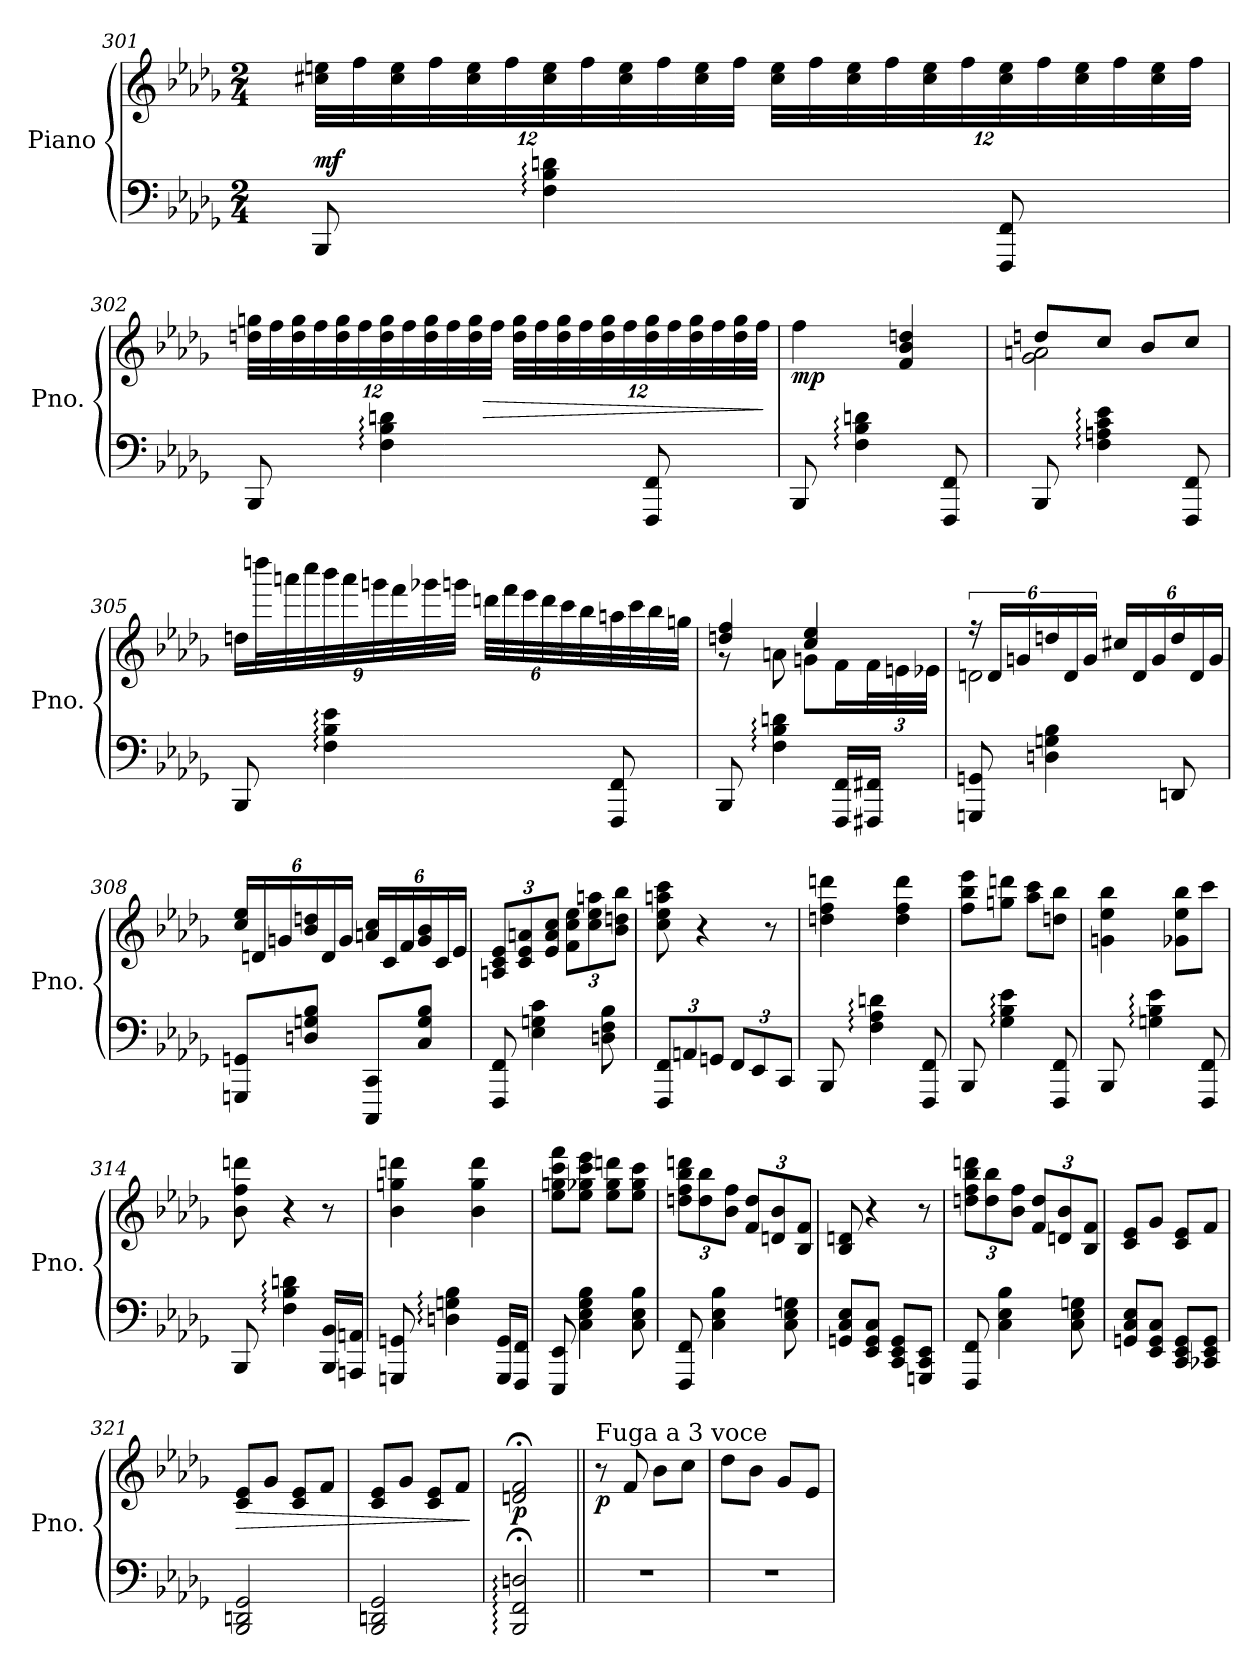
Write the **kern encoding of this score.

**kern	**kern	**dynam
*part1	*part1	*part1
*staff2	*staff1	*staff1/2
*I"Piano	*	*
*I'Pno.	*	*
!!LO:PB:g=z
*clefF4	*clefG2	*
*k[b-e-a-d-g-]	*k[b-e-a-d-g-]	*
*M2/4	*M2/4	*
*	*Xbrackettup	*
=301	=301	=301
!	!	!LO:DY:a=2
8BBB-/	48cc#X\ 48een\LLL	mf
.	48ff\	.
.	48cc#\ 48ee\	.
.	48ff\	.
.	48cc#\ 48ee\	.
.	48ff\	.
4F\: 4B-\: 4dn\:	48cc#\ 48ee\	.
.	48ff\	.
.	48cc#\ 48ee\	.
.	48ff\	.
.	48cc#\ 48ee\	.
.	48ff\JJJ	.
.	48cc#\ 48ee\LLL	.
.	48ff\	.
.	48cc#\ 48ee\	.
.	48ff\	.
.	48cc#\ 48ee\	.
.	48ff\	.
8FFF/ 8FF/	48cc#\ 48ee\	.
.	48ff\	.
.	48cc#\ 48ee\	.
.	48ff\	.
.	48cc#\ 48ee\	.
.	48ff\JJJ	.
!!LO:LB:g=z
=302	=302	=302
8BBB-/	48ddn\ 48ggn\LLL	.
.	48ff\	.
.	48dd\ 48gg\	.
.	48ff\	.
.	48dd\ 48gg\	.
.	48ff\	.
4F\: 4B-\: 4dn\:	48dd\ 48gg\	.
.	48ff\	.
.	48dd\ 48gg\	.
.	48ff\	.
.	48dd\ 48gg\	.
!	!	!LO:HP:b
.	48ff\JJJ	>
.	48dd\ 48gg\LLL	.
.	48ff\	.
.	48dd\ 48gg\	.
.	48ff\	.
.	48dd\ 48gg\	.
.	48ff\	.
8FFF/ 8FF/	48dd\ 48gg\	.
.	48ff\	.
.	48dd\ 48gg\	.
.	48ff\	.
.	48dd\ 48gg\	.
.	48ff\JJJ	.
.	.	]
=303	=303	=303
!	!	!LO:DY:b
8BBB-/	4ff\	mp
4F\: 4B-\: 4dn\:	.	.
.	4f/ 4b-/ 4ddn/	.
8FFF/ 8FF/	.	.
=304	=304	=304
*	*^	*
8BBB-/	8ddn/L	2g-\ 2an\	.
4F\: 4An\: 4c\: 4e-\:	8cc/J	.	.
.	8b-/L	.	.
8FFF/ 8FF/	8cc/J	.	.
*	*v	*v	*
!!LO:LB:g=z
=305	=305	=305
8BBB-/	16ddn\LL	.
.	48ddddn\L	.
.	48aaan\	.
.	48cccc\	.
4F\: 4B-\: 4e-\:	48bbb-\	.
.	48aaa\	.
.	48gggn\	.
.	48fff\	.
.	48ggg-X\	.
.	48gggn\JJJ	.
.	48dddn\LLL	.
.	48fff\	.
.	48eee-\	.
.	48ddd\	.
.	48ccc\	.
.	48bb-\	.
8FFF/ 8FF/	32aan\	.
.	32ccc\	.
.	32bb-\	.
.	32ggn\JJJ	.
=306	=306	=306
*	*^	*
8BBB-/	4ddn/ 4ff/	8r	.
4F\: 4B-\: 4dn\:	.	8an\	.
.	4cc/ 4ee-/	8gn\L	.
16FFF/ 16FF/LL	.	16f\L	.
16FFF#X/ 16FF#X/JJ	.	48f\L	.
.	.	48en\	.
.	.	48e-X\JJJ	.
!!LO:LB:g=z	!!
=307	=307	=307	=307
*	*brackettup	*	*
8GGGn/ 8GGn/	24r	2dn\	.
.	24d/LL	.	.
.	24gn/	.	.
*	*Xbrackettup	*	*
4Dn\ 4Gn\ 4B-\	24ddn/	.	.
.	24d/	.	.
.	24g/JJ	.	.
.	24cc#X/LL	.	.
.	24d/	.	.
.	24g/	.	.
8DDn/	24dd/	.	.
.	24d/	.	.
.	24g/JJ	.	.
*	*v	*v	*
=308	=308	=308
8GGGn/ 8GGn/L	24cc/ 24ee-/LL	.
.	24dn/	.
.	24gn/	.
8Dn/ 8Gn/ 8B-/J	24b-/ 24ddn/	.
.	24d/	.
.	24g/JJ	.
8CCC/ 8CC/L	24an/ 24cc/LL	.
.	24c/	.
.	24f/	.
8C/ 8G/ 8B-/J	24g/ 24b-/	.
.	24c/	.
.	24e-/JJ	.
=309	=309	=309
8FFF/ 8FF/	12An/ 12c/ 12e-/L	.
.	12c/ 12e-/ 12an/	.
4E-\ 4Gn\ 4c\	.	.
.	12e-/ 12a/ 12cc/J	.
.	12f\ 12cc\ 12ee-\L	.
.	12cc\ 12ee-\ 12aan\	.
8Dn\ 8F\ 8B-\	.	.
.	12b-\ 12ddn\ 12bb-\J	.
!!LO:LB:g=z
=310	=310	=310
*Xbrackettup	*	*
12FFF/ 12FF/L	8cc\ 8ee-\ 8aan\ 8ccc\	.
12AAn/	.	.
.	4r	.
12GGn/J	.	.
12FF/L	.	.
12EE-/	.	.
.	8r	.
12CC/J	.	.
=311	=311	=311
8BBB-/	4ddn\ 4ff\ 4dddn\	.
4F\: 4A-\: 4dn\:	.	.
.	4dd\ 4ff\ 4ddd\	.
8FFF/ 8FF/	.	.
=312	=312	=312
8BBB-/	8ff\ 8bb-\ 8eee-\L	.
4G-\: 4B-\: 4e-\:	8ggn\ 8dddn\J	.
.	8aa-\ 8ccc\L	.
8FFF/ 8FF/	8ddn\ 8bb-\J	.
=313	=313	=313
8BBB-/	4gn\ 4ee-\ 4bb-\	.
4Gn\: 4B-\: 4e-\:	.	.
.	8g-X\ 8ee-\ 8bb-\L	.
8FFF/ 8FF/	8ccc\J	.
=314	=314	=314
8BBB-/	8b-\ 8ff\ 8dddn\	.
4F\: 4B-\: 4dn\:	4r	.
16BBB-/ 16BB-/LL	8r	.
16AAAn/ 16AAn/JJ	.	.
!!LO:PB:g=z
=315	=315	=315
8GGGn/ 8GGn/	4b-\ 4ggn\ 4dddn\	.
4Dn\: 4Gn\: 4B-\:	.	.
.	4b-\ 4gg\ 4ddd\	.
16GGG/ 16GG/LL	.	.
16FFF/ 16FF/JJ	.	.
=316	=316	=316
8EEE-/ 8EE-/	8ee-\ 8ggn\ 8ccc\ 8fff\L	.
4C\ 4E-\ 4G-\ 4B-\	8ee-\ 8gg-X\ 8ccc\ 8eee-\J	.
.	8ee-\ 8gg-\ 8dddn\L	.
8C\ 8E-\ 8B-\	8ee-\ 8gg-\ 8ccc\J	.
=317	=317	=317
8FFF/ 8FF/	12ddn\ 12ff\ 12bb-\ 12dddn\L	.
.	12dd\ 12bb-\	.
4C\ 4E-\ 4B-\	.	.
.	12b-\ 12ff\J	.
.	12f/ 12dd/L	.
.	12dn/ 12b-/	.
8C\ 8E-\ 8Gn\	.	.
.	12B-/ 12f/J	.
=318	=318	=318
8GGn/ 8C/ 8E-/L	8B-/ 8dn/	.
8EE-/ 8GG/ 8C/J	4r	.
8CC/ 8EE-/ 8GG/L	.	.
8GGGn/ 8CC/ 8EE-/J	8r	.
=319	=319	=319
8FFF/ 8FF/	12ddn\ 12ff\ 12bb-\ 12dddn\L	.
.	12dd\ 12bb-\	.
4C\ 4E-\ 4B-\	.	.
.	12b-\ 12ff\J	.
.	12f/ 12dd/L	.
.	12dn/ 12b-/	.
8C\ 8E-\ 8Gn\	.	.
.	12B-/ 12f/J	.
=320	=320	=320
8GGn/ 8C/ 8E-/L	8c/ 8e-/L	.
8EE-/ 8GG/ 8C/J	8g-/J	.
8CC/ 8EE-/ 8GG/L	8c/ 8e-/L	.
8CC-X/ 8EE-/ 8GG/J	8f/J	.
!!LO:LB:g=z
=321	=321	=321
!	!	!LO:HP:b
2BBB-/ 2DDn/ 2GG-/	8c/ 8e-/L	>
.	8g-/J	.
.	8c/ 8e-/L	.
.	8f/J	.
=322	=322	=322
2BBB-/ 2DDn/ 2GG-/	8c/ 8e-/L	.
.	8g-/J	.
.	8c/ 8e-/L	.
.	8f/J	.
.	.	]
=323	=323	=323
!	!	!LO:DY:b
2BBB-/;<: 2FF/;<: 2Dn/;<:	2dn/;< 2f/;<	p
=324||	=324||	=324||
*	*MM70	*
!	!LO:TX:a:t=Fuga a 3 voce	!
!	!	!LO:DY:b
2r	8r	p
.	8f/	.
.	8b-\L	.
.	8cc\J	.
=325	=325	=325
2r	8dd-\L	.
.	8b-\J	.
.	8g-/L	.
.	8e-/J	.
=	=	=
*-	*-	*-
